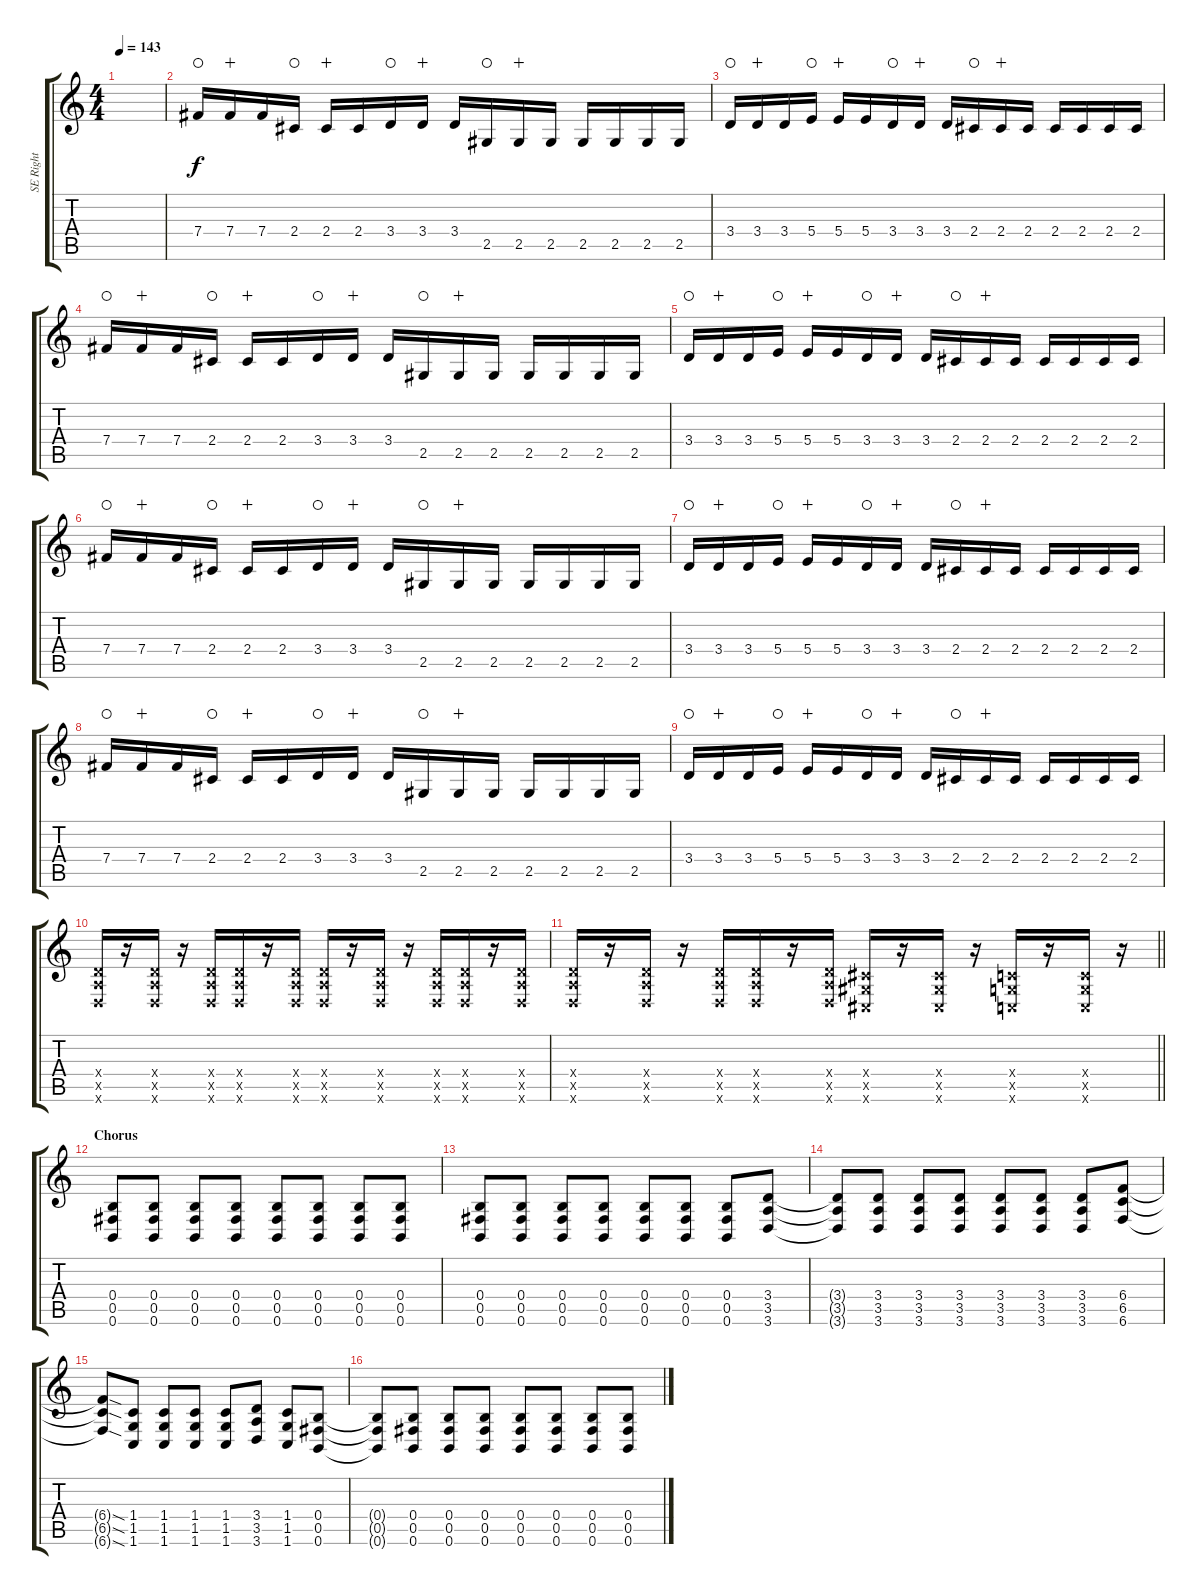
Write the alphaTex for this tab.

\track ("SE Right" "SE Right") {instrument distortionguitar}
\staff {score tabs}
\tuning (Db4 Ab3 E3 B2 Gb2 B1) {hide}
\ts (4 4)
\tempo 143
\clef g2
\ks c
|
7.4.16{dy f volume 6 waho} 7.4.16{wahc} 7.4.16 2.4.16{waho} 2.4.16{wahc} 2.4.16 3.4.16{waho} 3.4.16{wahc} 3.4.16 2.5.16{waho} 2.5.16{wahc} 2.5.16 2.5.16 2.5.16 2.5.16 2.5.16 |
3.4.16{waho} 3.4.16{wahc} 3.4.16 5.4.16{waho} 5.4.16{wahc} 5.4.16 3.4.16{waho} 3.4.16{wahc} 3.4.16 2.4.16{waho} 2.4.16{wahc} 2.4.16 2.4.16 2.4.16 2.4.16 2.4.16 |
7.4.16{waho} 7.4.16{wahc} 7.4.16 2.4.16{waho} 2.4.16{wahc} 2.4.16 3.4.16{waho} 3.4.16{wahc} 3.4.16 2.5.16{waho} 2.5.16{wahc} 2.5.16 2.5.16 2.5.16 2.5.16 2.5.16 |
3.4.16{waho} 3.4.16{wahc} 3.4.16 5.4.16{waho} 5.4.16{wahc} 5.4.16 3.4.16{waho} 3.4.16{wahc} 3.4.16 2.4.16{waho} 2.4.16{wahc} 2.4.16 2.4.16 2.4.16 2.4.16 2.4.16 |
7.4.16{waho} 7.4.16{wahc} 7.4.16 2.4.16{waho} 2.4.16{wahc} 2.4.16 3.4.16{waho} 3.4.16{wahc} 3.4.16 2.5.16{waho} 2.5.16{wahc} 2.5.16 2.5.16 2.5.16 2.5.16 2.5.16 |
3.4.16{waho} 3.4.16{wahc} 3.4.16 5.4.16{waho} 5.4.16{wahc} 5.4.16 3.4.16{waho} 3.4.16{wahc} 3.4.16 2.4.16{waho} 2.4.16{wahc} 2.4.16 2.4.16 2.4.16 2.4.16 2.4.16 |
7.4.16{waho} 7.4.16{wahc} 7.4.16 2.4.16{waho} 2.4.16{wahc} 2.4.16 3.4.16{waho} 3.4.16{wahc} 3.4.16 2.5.16{waho} 2.5.16{wahc} 2.5.16 2.5.16 2.5.16 2.5.16 2.5.16 |
3.4.16{waho} 3.4.16{wahc} 3.4.16 5.4.16{waho} 5.4.16{wahc} 5.4.16 3.4.16{waho} 3.4.16{wahc} 3.4.16 2.4.16{waho} 2.4.16{wahc} 2.4.16 2.4.16 2.4.16 2.4.16 2.4.16 |
(3.4{x} 3.5{x} 3.6{x}).16 r.16 (3.4{x} 3.5{x} 3.6{x}).16 r.16 (3.4{x} 3.5{x} 3.6{x}).16 (3.4{x} 3.5{x} 3.6{x}).16 r.16 (3.4{x} 3.5{x} 3.6{x}).16 (3.4{x} 3.5{x} 3.6{x}).16 r.16 (3.4{x} 3.5{x} 3.6{x}).16 r.16 (3.4{x} 3.5{x} 3.6{x}).16 (3.4{x} 3.5{x} 3.6{x}).16 r.16 (3.4{x} 3.5{x} 3.6{x}).16 |
\barLineRight lightlight
(3.4{x} 3.5{x} 3.6{x}).16 r.16 (3.4{x} 3.5{x} 3.6{x}).16 r.16 (3.4{x} 3.5{x} 3.6{x}).16 (3.4{x} 3.5{x} 3.6{x}).16 r.16 (3.4{x} 3.5{x} 3.6{x}).16 (2.4{x} 2.5{x} 2.6{x}).16 r.16 (2.4{x} 2.5{x} 2.6{x}).16 r.16 (1.4{x} 1.5{x} 1.6{x}).16 r.16 (1.4{x} 1.5{x} 1.6{x}).16 r.16 |
\section ("" "Chorus")
(0.4 0.5 0.6).8{volume 9 balance 8} (0.4 0.5 0.6).8 (0.4 0.5 0.6).8 (0.4 0.5 0.6).8 (0.4 0.5 0.6).8 (0.4 0.5 0.6).8 (0.4 0.5 0.6).8 (0.4 0.5 0.6).8 |
(0.4 0.5 0.6).8 (0.4 0.5 0.6).8 (0.4 0.5 0.6).8 (0.4 0.5 0.6).8 (0.4 0.5 0.6).8 (0.4 0.5 0.6).8 (0.4 0.5 0.6).8 (3.4 3.5 3.6).8 |
(3.4{t} 3.5{t} 3.6{t}).8 (3.4 3.5 3.6).8 (3.4 3.5 3.6).8 (3.4 3.5 3.6).8 (3.4 3.5 3.6).8 (3.4 3.5 3.6).8 (3.4 3.5 3.6).8 (6.4 6.5 6.6).8 |
(6.4{sod t} 6.5{sod t} 6.6{sod t}).8 (1.4 1.5 1.6).8 (1.4 1.5 1.6).8 (1.4 1.5 1.6).8 (1.4 1.5 1.6).8 (3.4 3.5 3.6).8 (1.4 1.5 1.6).8 (0.4 0.5 0.6).8 |
(0.4{t} 0.5{t} 0.6{t}).8 (0.4 0.5 0.6).8 (0.4 0.5 0.6).8 (0.4 0.5 0.6).8 (0.4 0.5 0.6).8 (0.4 0.5 0.6).8 (0.4 0.5 0.6).8 (0.4 0.5 0.6).8
